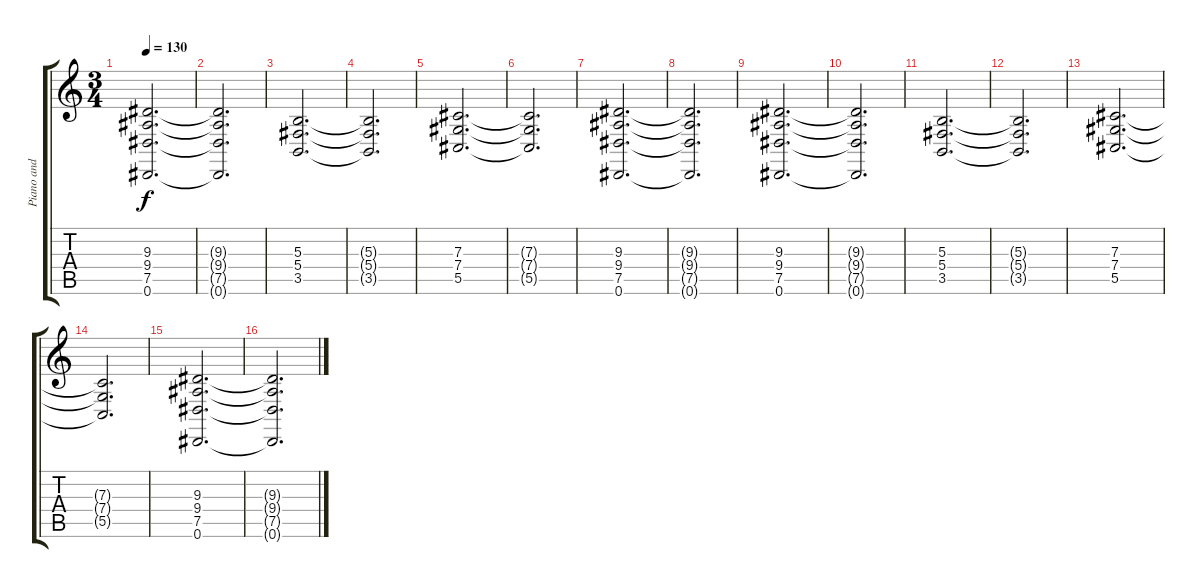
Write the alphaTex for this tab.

\track ("Piano and Keyboards" "Piano and ") {instrument acousticgrandpiano}
\staff {score tabs}
\tuning (Eb4 Bb3 Gb3 Db3 Ab2 Eb2) {hide}
\ts (3 4)
\tempo 130
\clef g2
\ks c
(9.3 9.4 7.5 0.6).2{d dy f volume 13} |
(9.3{t} 9.4{t} 7.5{t} 0.6{t}).2{d} |
(5.3 5.4 3.5).2{d} |
(5.3{t} 5.4{t} 3.5{t}).2{d} |
(7.3 7.4 5.5).2{d} |
(7.3{t} 7.4{t} 5.5{t}).2{d} |
(9.3 9.4 7.5 0.6).2{d} |
(9.3{t} 9.4{t} 7.5{t} 0.6{t}).2{d} |
(9.3 9.4 7.5 0.6).2{d} |
(9.3{t} 9.4{t} 7.5{t} 0.6{t}).2{d} |
(5.3 5.4 3.5).2{d} |
(5.3{t} 5.4{t} 3.5{t}).2{d} |
(7.3 7.4 5.5).2{d} |
(7.3{t} 7.4{t} 5.5{t}).2{d} |
(9.3 9.4 7.5 0.6).2{d} |
(9.3{t} 9.4{t} 7.5{t} 0.6{t}).2{d}
